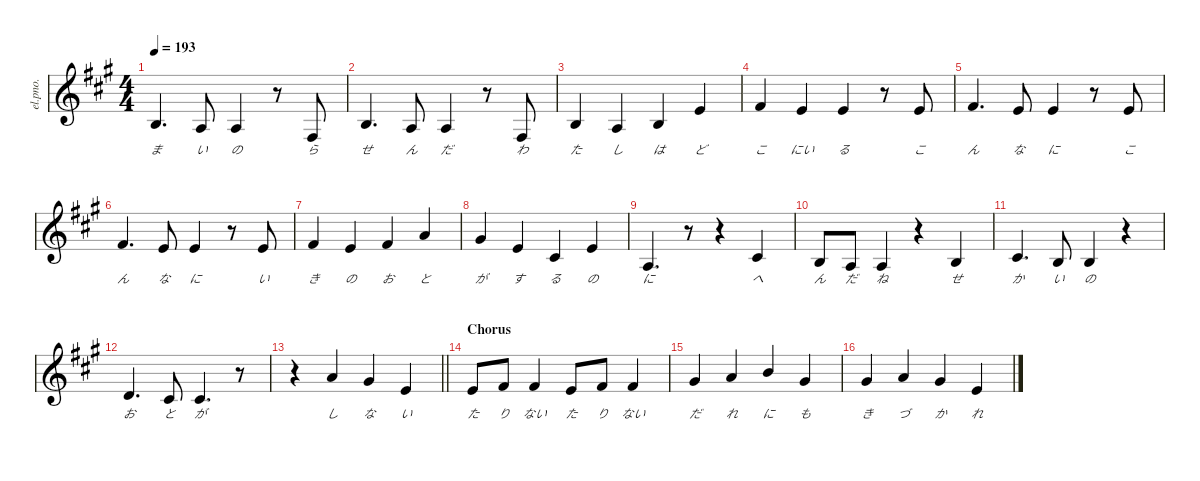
\defaultSystemsLayout 4
\hideDynamics
\bracketExtendMode nobrackets
\otherSystemsTrackNameOrientation horizontal
\track ("喜多郁代(vol." "el.pno.") {instrument voiceoohs}
\staff {score}
\tuning (E4 B3 G3 D3 A2 E2)
\ts (4 4)
\tempo 193
\clef g2
\ks a
-5.1{acc forcenatural}.4{d lyrics (0 "ま") lyrics (1 "") lyrics (2 "") lyrics (3 "") lyrics (4 "") dy mf beam Up} -7.1{acc forcenatural}.8{lyrics (0 "い") lyrics (1 "") lyrics (2 "") lyrics (3 "") lyrics (4 "") beam Up} -7.1{acc forcenatural}.4{lyrics (0 "の") lyrics (1 "") lyrics (2 "") lyrics (3 "") lyrics (4 "") beam Up} r.8{beam Up} 4.4{acc #}.8{lyrics (0 "ら") lyrics (1 "") lyrics (2 "") lyrics (3 "") lyrics (4 "") beam Up} |
-5.1{acc forcenatural}.4{d lyrics (0 "せ") lyrics (1 "") lyrics (2 "") lyrics (3 "") lyrics (4 "") beam Up} -7.1{acc forcenatural}.8{lyrics (0 "ん") lyrics (1 "") lyrics (2 "") lyrics (3 "") lyrics (4 "") beam Up} -7.1{acc forcenatural}.4{lyrics (0 "だ") lyrics (1 "") lyrics (2 "") lyrics (3 "") lyrics (4 "") beam Up} r.8{beam Up} 4.4{acc #}.8{lyrics (0 "わ") lyrics (1 "") lyrics (2 "") lyrics (3 "") lyrics (4 "") beam Up} |
-5.1{acc forcenatural}.4{lyrics (0 "た") lyrics (1 "") lyrics (2 "") lyrics (3 "") lyrics (4 "") beam Up} -7.1{acc forcenatural}.4{lyrics (0 "し") lyrics (1 "") lyrics (2 "") lyrics (3 "") lyrics (4 "") beam Up} -5.1{acc forcenatural}.4{lyrics (0 "は") lyrics (1 "") lyrics (2 "") lyrics (3 "") lyrics (4 "") beam Up} 0.1{acc forcenatural}.4{lyrics (0 "ど") lyrics (1 "") lyrics (2 "") lyrics (3 "") lyrics (4 "") beam Up} |
2.1{acc #}.4{lyrics (0 "こ") lyrics (1 "") lyrics (2 "") lyrics (3 "") lyrics (4 "") beam Up} 0.1{acc forcenatural}.4{lyrics (0 "にい") lyrics (1 "") lyrics (2 "") lyrics (3 "") lyrics (4 "") beam Up} 0.1{acc forcenatural}.4{lyrics (0 "る") lyrics (1 "") lyrics (2 "") lyrics (3 "") lyrics (4 "") beam Up} r.8{beam Up} 0.1{acc forcenatural}.8{lyrics (0 "こ") lyrics (1 "") lyrics (2 "") lyrics (3 "") lyrics (4 "") beam Up} |
2.1{acc #}.4{d lyrics (0 "ん") lyrics (1 "") lyrics (2 "") lyrics (3 "") lyrics (4 "") beam Up} 0.1{acc forcenatural}.8{lyrics (0 "な") lyrics (1 "") lyrics (2 "") lyrics (3 "") lyrics (4 "") beam Up} 0.1{acc forcenatural}.4{lyrics (0 "に") lyrics (1 "") lyrics (2 "") lyrics (3 "") lyrics (4 "") beam Up} r.8{beam Up} 0.1{acc forcenatural}.8{lyrics (0 "こ") lyrics (1 "") lyrics (2 "") lyrics (3 "") lyrics (4 "") beam Up} |
2.1{acc #}.4{d lyrics (0 "ん") lyrics (1 "") lyrics (2 "") lyrics (3 "") lyrics (4 "") beam Up} 0.1{acc forcenatural}.8{lyrics (0 "な") lyrics (1 "") lyrics (2 "") lyrics (3 "") lyrics (4 "") beam Up} 0.1{acc forcenatural}.4{lyrics (0 "に") lyrics (1 "") lyrics (2 "") lyrics (3 "") lyrics (4 "") beam Up} r.8{beam Up} 0.1{acc forcenatural}.8{lyrics (0 "い") lyrics (1 "") lyrics (2 "") lyrics (3 "") lyrics (4 "") beam Up} |
2.1{acc #}.4{lyrics (0 "き") lyrics (1 "") lyrics (2 "") lyrics (3 "") lyrics (4 "") beam Up} 0.1{acc forcenatural}.4{lyrics (0 "の") lyrics (1 "") lyrics (2 "") lyrics (3 "") lyrics (4 "") beam Up} 2.1{acc #}.4{lyrics (0 "お") lyrics (1 "") lyrics (2 "") lyrics (3 "") lyrics (4 "") beam Up} 5.1{acc forcenatural}.4{lyrics (0 "と") lyrics (1 "") lyrics (2 "") lyrics (3 "") lyrics (4 "") beam Up} |
4.1{acc #}.4{lyrics (0 "が") lyrics (1 "") lyrics (2 "") lyrics (3 "") lyrics (4 "") beam Up} 0.1{acc forcenatural}.4{lyrics (0 "す") lyrics (1 "") lyrics (2 "") lyrics (3 "") lyrics (4 "") beam Up} 2.2{acc #}.4{lyrics (0 "る") lyrics (1 "") lyrics (2 "") lyrics (3 "") lyrics (4 "") beam Up} 0.1{acc forcenatural}.4{lyrics (0 "の") lyrics (1 "") lyrics (2 "") lyrics (3 "") lyrics (4 "") beam Up} |
-7.1{acc forcenatural}.4{d lyrics (0 "に") lyrics (1 "") lyrics (2 "") lyrics (3 "") lyrics (4 "") beam Up} r.8{beam Up} r.4{beam Up} 2.2{acc #}.4{lyrics (0 "へ") lyrics (1 "") lyrics (2 "") lyrics (3 "") lyrics (4 "") beam Up} |
-5.1{acc forcenatural}.8{lyrics (0 "ん") lyrics (1 "") lyrics (2 "") lyrics (3 "") lyrics (4 "") beam Up} -7.1{acc forcenatural}.8{lyrics (0 "だ") lyrics (1 "") lyrics (2 "") lyrics (3 "") lyrics (4 "") beam Up} -7.1{acc forcenatural}.4{lyrics (0 "ね") lyrics (1 "") lyrics (2 "") lyrics (3 "") lyrics (4 "") beam Up} r.4{beam Up} -5.1{acc forcenatural}.4{lyrics (0 "せ") lyrics (1 "") lyrics (2 "") lyrics (3 "") lyrics (4 "") beam Up} |
2.2{acc #}.4{d lyrics (0 "か") lyrics (1 "") lyrics (2 "") lyrics (3 "") lyrics (4 "") beam Up} -5.1{acc forcenatural}.8{lyrics (0 "い") lyrics (1 "") lyrics (2 "") lyrics (3 "") lyrics (4 "") beam Up} -5.1{acc forcenatural}.4{lyrics (0 "の") lyrics (1 "") lyrics (2 "") lyrics (3 "") lyrics (4 "") beam Up} r.4{beam Up} |
-2.1{acc forcenatural}.4{d lyrics (0 "お") lyrics (1 "") lyrics (2 "") lyrics (3 "") lyrics (4 "") beam Up} 2.2{acc #}.8{lyrics (0 "と") lyrics (1 "") lyrics (2 "") lyrics (3 "") lyrics (4 "") beam Up} 2.2{acc #}.4{d lyrics (0 "が") lyrics (1 "") lyrics (2 "") lyrics (3 "") lyrics (4 "") beam Up} r.8{beam Up} |
\barLineRight lightlight
r.4{beam Down} 10.2{acc forcenatural}.4{lyrics (0 "し") lyrics (1 "") lyrics (2 "") lyrics (3 "") lyrics (4 "") beam Up} 9.2{acc #}.4{lyrics (0 "な") lyrics (1 "") lyrics (2 "") lyrics (3 "") lyrics (4 "") beam Up} 5.2{acc forcenatural}.4{lyrics (0 "い") lyrics (1 "") lyrics (2 "") lyrics (3 "") lyrics (4 "") beam Up} |
\section ("" "Chorus")
0.1{acc forcenatural}.8{lyrics (0 "た") lyrics (1 "") lyrics (2 "") lyrics (3 "") lyrics (4 "") beam Up} 2.1{acc #}.8{lyrics (0 "り") lyrics (1 "") lyrics (2 "") lyrics (3 "") lyrics (4 "") beam Up} 2.1{acc #}.4{lyrics (0 "ない") lyrics (1 "") lyrics (2 "") lyrics (3 "") lyrics (4 "") beam Up} 0.1{acc forcenatural}.8{lyrics (0 "た") lyrics (1 "") lyrics (2 "") lyrics (3 "") lyrics (4 "") beam Up} 2.1{acc #}.8{lyrics (0 "り") lyrics (1 "") lyrics (2 "") lyrics (3 "") lyrics (4 "") beam Up} 2.1{acc #}.4{lyrics (0 "ない") lyrics (1 "") lyrics (2 "") lyrics (3 "") lyrics (4 "") beam Up} |
4.1{acc #}.4{lyrics (0 "だ") lyrics (1 "") lyrics (2 "") lyrics (3 "") lyrics (4 "") beam Up} 5.1{acc forcenatural}.4{lyrics (0 "れ") lyrics (1 "") lyrics (2 "") lyrics (3 "") lyrics (4 "") beam Up} 7.1{acc forcenatural}.4{lyrics (0 "に") lyrics (1 "") lyrics (2 "") lyrics (3 "") lyrics (4 "") beam Up} 4.1{acc #}.4{lyrics (0 "も") lyrics (1 "") lyrics (2 "") lyrics (3 "") lyrics (4 "") beam Up} |
4.1{acc #}.4{lyrics (0 "き") lyrics (1 "") lyrics (2 "") lyrics (3 "") lyrics (4 "") beam Up} 5.1{acc forcenatural}.4{lyrics (0 "づ") lyrics (1 "") lyrics (2 "") lyrics (3 "") lyrics (4 "") beam Up} 4.1{acc #}.4{lyrics (0 "か") lyrics (1 "") lyrics (2 "") lyrics (3 "") lyrics (4 "") beam Up} 0.1{acc forcenatural}.4{lyrics (0 "れ") lyrics (1 "") lyrics (2 "") lyrics (3 "") lyrics (4 "") beam Up}
